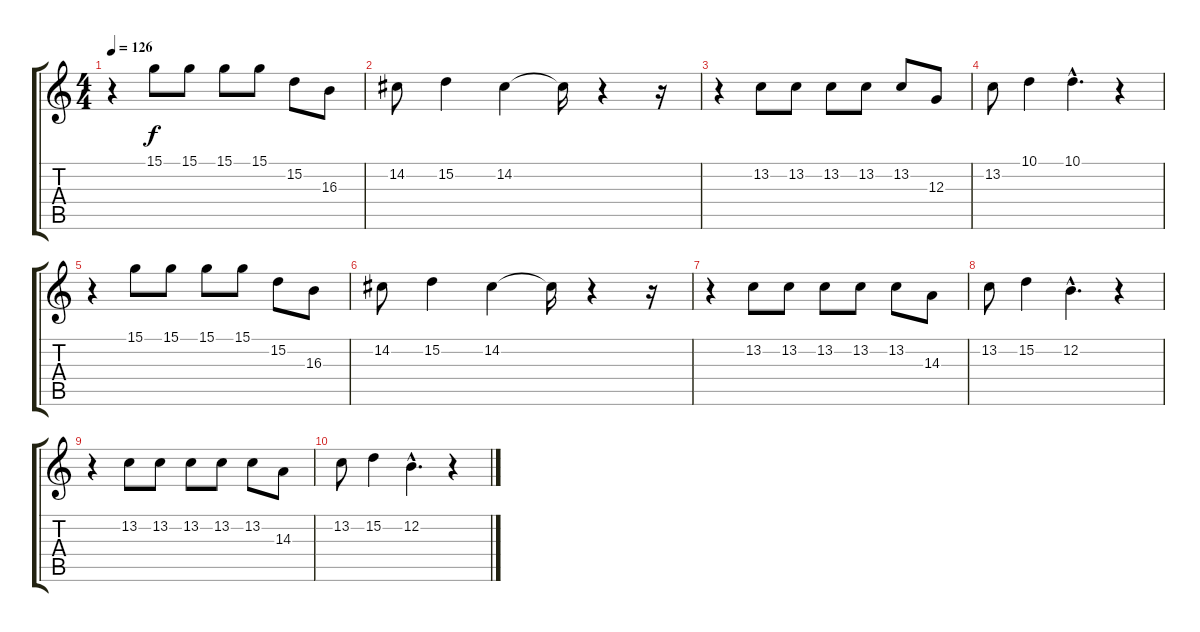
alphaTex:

\track "" {instrument voiceoohs}
\staff {score tabs}
\tuning (E4 B3 G3 D3 A2 E2) {hide}
\ts (4 4)
\tempo 126
\clef g2
\ks c
r.4{dy f} 15.1.8 15.1.8 15.1.8 15.1.8 15.2.8 16.3.8 |
14.2.8 15.2.4 14.2.4 14.2{t}.16 r.4 r.16 |
r.4 13.2.8 13.2.8 13.2.8 13.2.8 13.2.8 12.3.8 |
13.2.8 10.1.4 10.1{hac}.4{d} r.4 |
r.4 15.1.8 15.1.8 15.1.8 15.1.8 15.2.8 16.3.8 |
14.2.8 15.2.4 14.2.4 14.2{t}.16 r.4 r.16 |
r.4 13.2.8 13.2.8 13.2.8 13.2.8 13.2.8 14.3.8 |
13.2.8 15.2.4 12.2{hac}.4{d} r.4 |
r.4 13.2.8 13.2.8 13.2.8 13.2.8 13.2.8 14.3.8 |
13.2.8 15.2.4 12.2{hac}.4{d} r.4
